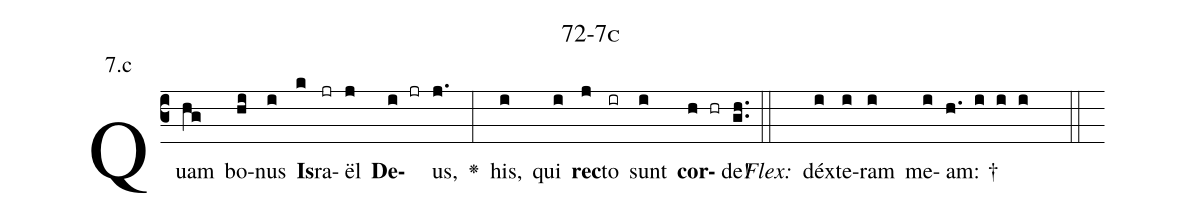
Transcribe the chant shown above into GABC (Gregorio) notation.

name: 72-7c;
annotation: 7.c;
%%
(c3)Quam(hg) bo(hi)nus(i) <b>Is</b>(k)ra(jr)ël(j) <b>De</b>(i jr)us,(j.) <v>\greheightstar</v>(:) his,(i) qui(i) <b>rec</b>(j)to(ir) sunt(i) <b>cor</b>(h hr)de!(gh..) (::)
<i>Flex:</i>()  déx(i)te(i)ram(i) me(i)am: †(h. i i i  ::)

%E(i) u(i) o(j) u(i) a(h) e.(gh..) (::)
